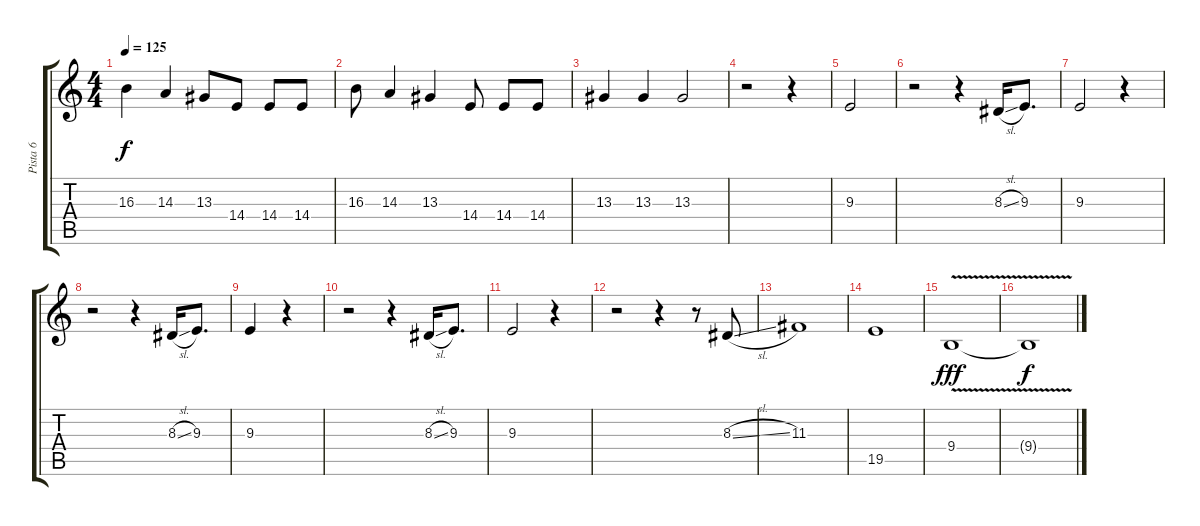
\track ("Pista 6" "Pista 6") {instrument acousticgrandpiano bank 5}
\staff {score tabs}
\tuning (E4 B3 G3 D3 A2 E2) {hide}
\ts (4 4)
\tempo 125
\clef g2
\ks c
16.3.4{dy f} 14.3.4 13.3.8 14.4.8 14.4.8 14.4.8 |
16.3.8 14.3.4 13.3.4 14.4.8 14.4.8 14.4.8 |
13.3.4 13.3.4 13.3.2 |
r.2 r.4 |
9.3.2 |
r.2 r.4 8.3{sl}.16 9.3.8{d} |
9.3.2 r.4 |
r.2 r.4 8.3{sl}.16 9.3.8{d} |
9.3.4 r.4 |
r.2 r.4 8.3{sl}.16 9.3.8{d} |
9.3.2 r.4 |
r.2 r.4 r.8 8.3{sl}.8 |
11.3.1 |
19.5.1 |
9.4{v}.1{dy fff} |
9.4{t}.1{dy f}
